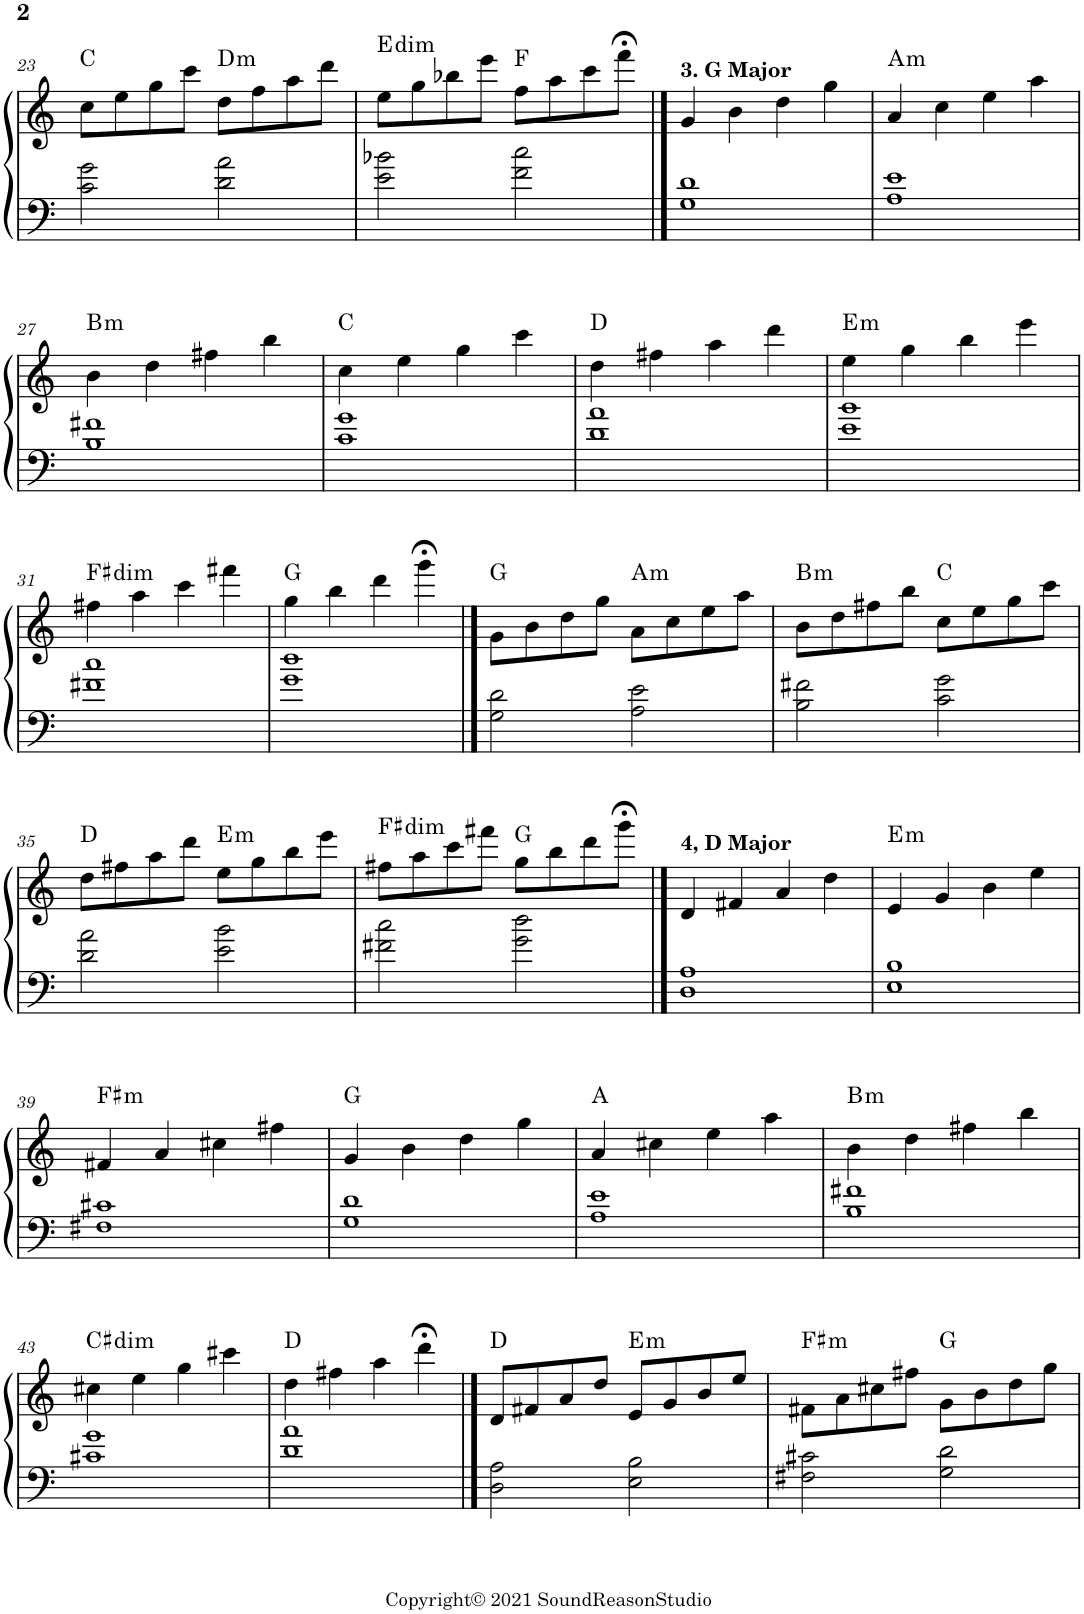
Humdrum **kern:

**kern	**kern	**harte
*part1	*part1	*part1
*staff2	*staff1	*
*I"Piano	*	*
*I'Pno.	*	*
!!LO:PB:g=z
*clefF4	*clefG2	*
*k[]	*k[]	*
*M4/4	*M4/4	*
=23	=23	=23
2c\ 2g\	8cc\L	C:maj
.	8ee\	.
.	8gg\	.
.	8ccc\J	.
!	!	!LO:H:kt=m
2d\ 2a\	8dd\L	D:min
.	8ff\	.
.	8aa\	.
.	8ddd\J	.
=24	=24	=24
!	!	!LO:H:kt=dim
2e\ 2b-X\	8ee\L	E:dim
.	8gg\	.
.	8bb-X\	.
.	8eee\J	.
2f\ 2cc\	8ff\L	F:maj
.	8aa\	.
.	8ccc\	.
.	8fff;<\J	.
==25	==25	==25
!	!LO:TX:a:B:t=3. G Major	!
1G 1d	4g/	.
.	4b\	.
.	4dd\	.
.	4gg\	.
=26	=26	=26
!	!	!LO:H:kt=m
1A 1e	4a/	A:min
.	4cc\	.
.	4ee\	.
.	4aa\	.
!!LO:LB:g=z
=27	=27	=27
!	!	!LO:H:kt=m
1B 1f#X	4b\	B:min
.	4dd\	.
.	4ff#X\	.
.	4bb\	.
=28	=28	=28
1c 1g	4cc\	C:maj
.	4ee\	.
.	4gg\	.
.	4ccc\	.
=29	=29	=29
1d 1a	4dd\	D:maj
.	4ff#X\	.
.	4aa\	.
.	4ddd\	.
=30	=30	=30
!	!	!LO:H:kt=m
1e 1b	4ee\	E:min
.	4gg\	.
.	4bb\	.
.	4eee\	.
!!LO:LB:g=z
=31	=31	=31
!	!	!LO:H:kt=dim
1f#X 1cc	4ff#X\	F#:dim
.	4aa\	.
.	4ccc\	.
.	4fff#X\	.
=32	=32	=32
1g 1dd	4gg\	G:maj
.	4bb\	.
.	4ddd\	.
.	4ggg;<\	.
==33	==33	==33
2G\ 2d\	8g\L	G:maj
.	8b\	.
.	8dd\	.
.	8gg\J	.
!	!	!LO:H:kt=m
2A\ 2e\	8a\L	A:min
.	8cc\	.
.	8ee\	.
.	8aa\J	.
=34	=34	=34
!	!	!LO:H:kt=m
2B\ 2f#X\	8b\L	B:min
.	8dd\	.
.	8ff#X\	.
.	8bb\J	.
2c\ 2g\	8cc\L	C:maj
.	8ee\	.
.	8gg\	.
.	8ccc\J	.
!!LO:LB:g=z
=35	=35	=35
2d\ 2a\	8dd\L	D:maj
.	8ff#X\	.
.	8aa\	.
.	8ddd\J	.
!	!	!LO:H:kt=m
2e\ 2b\	8ee\L	E:min
.	8gg\	.
.	8bb\	.
.	8eee\J	.
=36	=36	=36
!	!	!LO:H:kt=dim
2f#X\ 2cc\	8ff#X\L	F#:dim
.	8aa\	.
.	8ccc\	.
.	8fff#X\J	.
2g\ 2dd\	8gg\L	G:maj
.	8bb\	.
.	8ddd\	.
.	8ggg;<\J	.
==37	==37	==37
!	!LO:TX:a:B:t=4, D Major	!
1D 1A	4d/	.
.	4f#X/	.
.	4a/	.
.	4dd\	.
=38	=38	=38
!	!	!LO:H:kt=m
1E 1B	4e/	E:min
.	4g/	.
.	4b\	.
.	4ee\	.
!!LO:LB:g=z
=39	=39	=39
!	!	!LO:H:kt=m
1F#X 1c#X	4f#X/	F#:min
.	4a/	.
.	4cc#X\	.
.	4ff#X\	.
=40	=40	=40
1G 1d	4g/	G:maj
.	4b\	.
.	4dd\	.
.	4gg\	.
=41	=41	=41
1A 1e	4a/	A:maj
.	4cc#X\	.
.	4ee\	.
.	4aa\	.
=42	=42	=42
!	!	!LO:H:kt=m
1B 1f#X	4b\	B:min
.	4dd\	.
.	4ff#X\	.
.	4bb\	.
!!LO:LB:g=z
=43	=43	=43
!	!	!LO:H:kt=dim
1c#X 1g	4cc#X\	C#:dim
.	4ee\	.
.	4gg\	.
.	4ccc#X\	.
=44	=44	=44
1d 1a	4dd\	D:maj
.	4ff#X\	.
.	4aa\	.
.	4ddd;<\	.
==45	==45	==45
2D\ 2A\	8d/L	D:maj
.	8f#X/	.
.	8a/	.
.	8dd/J	.
!	!	!LO:H:kt=m
2E\ 2B\	8e/L	E:min
.	8g/	.
.	8b/	.
.	8ee/J	.
=46	=46	=46
!	!	!LO:H:kt=m
2F#X\ 2c#X\	8f#X\L	F#:min
.	8a\	.
.	8cc#X\	.
.	8ff#X\J	.
2G\ 2d\	8g\L	G:maj
.	8b\	.
.	8dd\	.
.	8gg\J	.
=	=	=
*-	*-	*-
